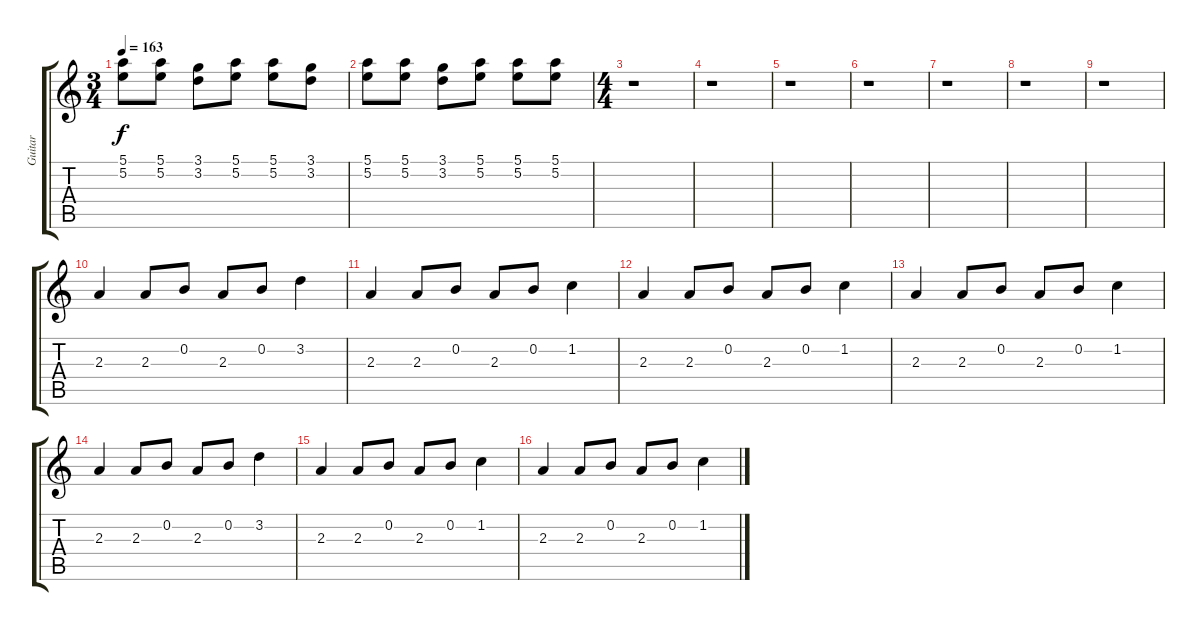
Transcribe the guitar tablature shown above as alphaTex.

\track ("Guitar" "Guitar") {instrument distortionguitar}
\staff {score tabs}
\tuning (E4 B3 G3 D3 A2 E2) {hide}
\ts (3 4)
\tempo 163
\clef g2
\ks c
(5.1 5.2).8{dy f} (5.1 5.2).8 (3.1 3.2).8 (5.1 5.2).8 (5.1 5.2).8 (3.1 3.2).8 |
(5.1 5.2).8 (5.1 5.2).8 (3.1 3.2).8 (5.1 5.2).8 (5.1 5.2).8 (5.1 5.2).8 |
\ts (4 4)
r.1 |
r.1 |
r.1 |
r.1 |
r.1 |
r.1 |
r.1 |
2.3.4{volume 12} 2.3.8 0.2.8 2.3.8 0.2.8 3.2.4 |
2.3.4 2.3.8 0.2.8 2.3.8 0.2.8 1.2.4 |
2.3.4 2.3.8 0.2.8 2.3.8 0.2.8 1.2.4 |
2.3.4 2.3.8 0.2.8 2.3.8 0.2.8 1.2.4 |
2.3.4 2.3.8 0.2.8 2.3.8 0.2.8 3.2.4 |
2.3.4 2.3.8 0.2.8 2.3.8 0.2.8 1.2.4 |
2.3.4 2.3.8 0.2.8 2.3.8 0.2.8 1.2.4
